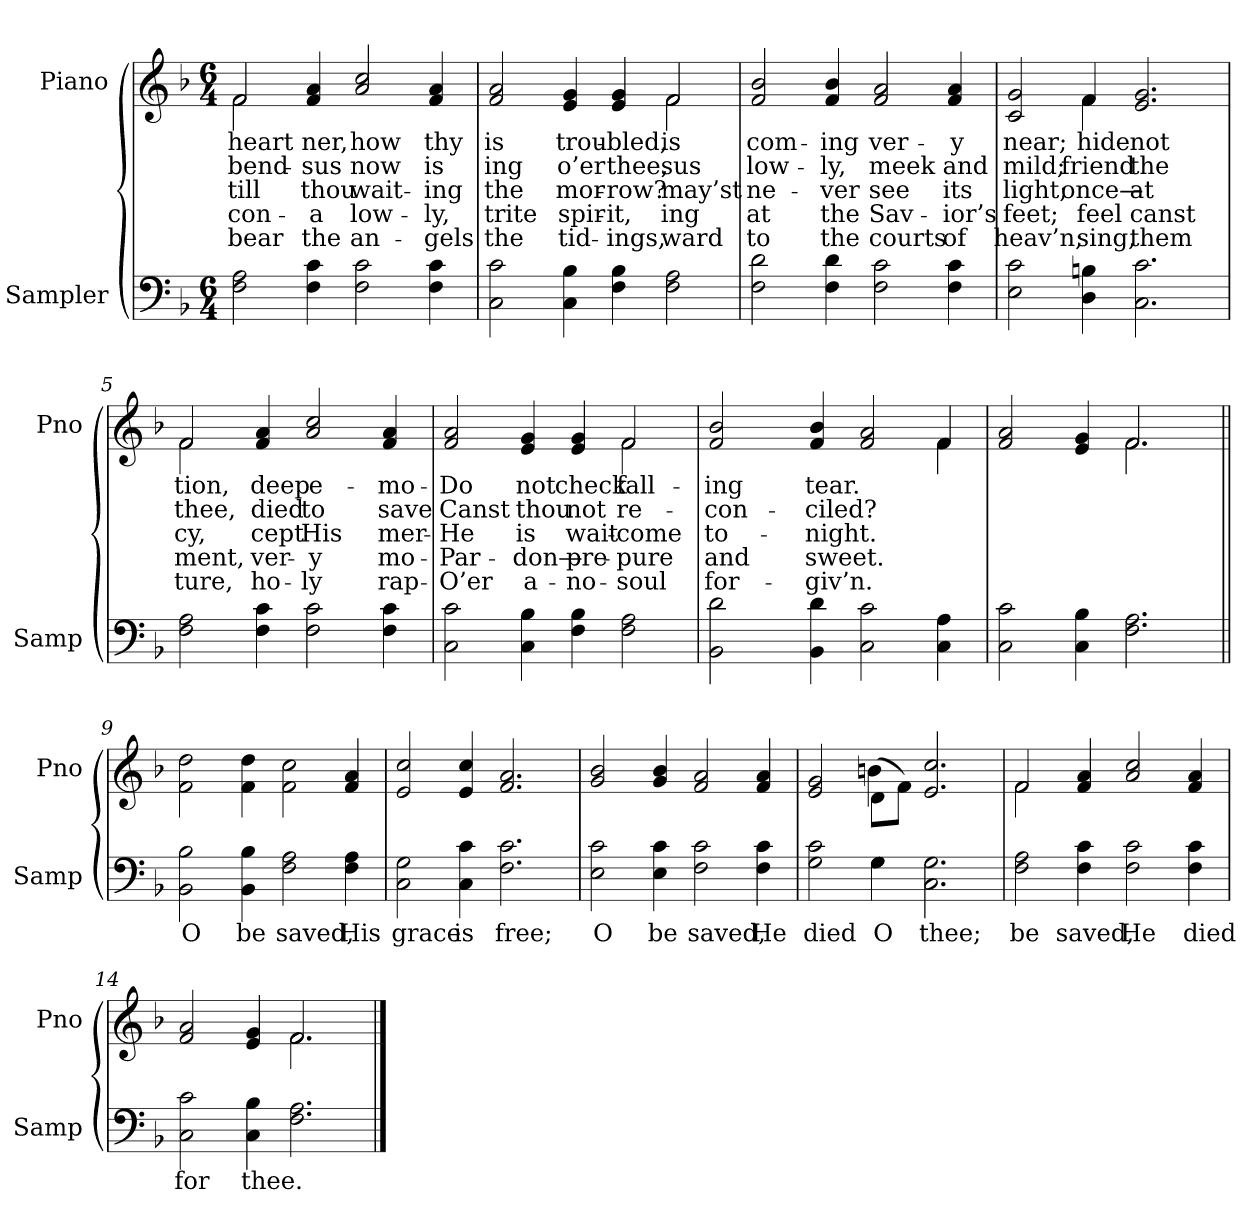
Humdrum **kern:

**kern	**text	**kern	**text	**text	**text	**text	**text
*part2	*part2	*part1	*part1	*part1	*part1	*part1	*part1
*staff2	*staff2	*staff1	*staff1	*staff1	*staff1	*staff1	*staff1
*I"Sampler	*	*I"Piano	*	*	*	*	*
*I'Samp	*	*I'Pno	*	*	*	*	*
*clefF4	*	*clefG2	*	*	*	*	*
*k[b-]	*	*k[b-]	*	*	*	*	*
*F:	*	*F:	*	*	*	*	*
*M6/4	*	*M6/4	*	*	*	*	*
=1	=1	=1	=1	=1	=1	=1	=1
*	*	*^	*	*	*	*	*
2F\ 2A\	.	2f/	2f	heart	bend-	till	con-	bear
4F\ 4c\	.	4f/ 4a/	1ryy	-ner,	-sus	thou	a	the
2F\ 2c\	.	2a/ 2cc/	.	how	now	wait-	low-	an-
4F\ 4c\	.	4f/ 4a/	.	thy	is	-ing	-ly,	-gels
=2	=2	=2	=2	=2	=2	=2	=2	=2
2C\ 2c\	.	2f/ 2a/	1ryy	is	-ing	the	-trite	the
4C\ 4B-\	.	4e/ 4g/	.	trou-	o’er	mor-	spir-	tid-
4F\ 4B-\	.	4e/ 4g/	.	-bled,	thee,	-row?	-it,	-ings,
2F\ 2A\	.	2f/	2f	is	-sus	may’st	-ing	-ward
*	*	*v	*v	*	*	*	*	*
=3	=3	=3	=3	=3	=3	=3	=3
2F\ 2d\	.	2f/ 2b-/	com-	low-	ne-	at	to
4F\ 4d\	.	4f/ 4b-/	-ing	-ly,	-ver	the	the
2F\ 2c\	.	2f/ 2a/	ver-	meek	see	Sav-	courts
4F\ 4c\	.	4f/ 4a/	-y	and	its	-ior’s	of
=4	=4	=4	=4	=4	=4	=4	=4
*	*	*^	*	*	*	*	*
2E\ 2c\	.	2c/ 2g/	2ryy	near;	mild;	light;	feet;	heav’n;
4D\ 4Bn\	.	4f/	4f	hide	friend	once—	feel	sing,
2.C\ 2.c\	.	2.e/ 2.g/	2.ryy	not	the	at	canst	them
=5	=5	=5	=5	=5	=5	=5	=5	=5
2F\ 2A\	.	2f/	2f	-tion,	thee,	-cy,	-ment,	-ture,
4F\ 4c\	.	4f/ 4a/	1ryy	deep	died	-cept	ver-	ho-
2F\ 2c\	.	2a/ 2cc/	.	e-	to	His	-y	-ly
4F\ 4c\	.	4f/ 4a/	.	-mo-	save	mer-	mo-	rap-
=6	=6	=6	=6	=6	=6	=6	=6	=6
2C\ 2c\	.	2f/ 2a/	1ryy	Do	Canst	He	Par-	O’er
4C\ 4B-\	.	4e/ 4g/	.	not	thou	is	-don—	a-
4F\ 4B-\	.	4e/ 4g/	.	check	not	wait-	pre-	-no-
2F\ 2A\	.	2f/	2f	fall-	re-	come	pure	soul
=7	=7	=7	=7	=7	=7	=7	=7	=7
2BB-\ 2d\	.	2f/ 2b-/	4ryy	-ing	-con-	to-	and	for-
*	*	*v	*v	*	*	*	*	*
4BB-\ 4d\	.	4f/ 4b-/	tear.	-ciled?	-night.	sweet.	-giv’n.
2C\ 2c\	.	2f/ 2a/	.	.	.	.	.
*	*	*^	*	*	*	*	*
4C\ 4A\	.	4f/	4f	.	.	.	.	.
=8	=8	=8	=8	=8	=8	=8	=8	=8
2C\ 2c\	.	2f/ 2a/	2.ryy	.	.	.	.	.
4C\ 4B-\	.	4e/ 4g/	.	.	.	.	.	.
2.F\ 2.A\	.	2.f/	2.f	.	.	.	.	.
=9||	=9||	=9||	=9||	=9||	=9||	=9||	=9||	=9||
!	!	!LO:TX:t=Refrain	!	!	!	!	!	!
*	*	*v	*v	*	*	*	*	*
2BB-\ 2B-\	O	2f\ 2dd\	.	.	.	.	.
4BB-\ 4B-\	be	4f\ 4dd\	.	.	.	.	.
2F\ 2A\	saved,	2f\ 2cc\	.	.	.	.	.
4F\ 4A\	His	4f/ 4a/	.	.	.	.	.
=10	=10	=10	=10	=10	=10	=10	=10
2C\ 2G\	grace	2e/ 2cc/	.	.	.	.	.
4C\ 4c\	is	4e/ 4cc/	.	.	.	.	.
2.F\ 2.c\	free;	2.f/ 2.a/	.	.	.	.	.
=11	=11	=11	=11	=11	=11	=11	=11
2E\ 2c\	O	2g/ 2b-/	.	.	.	.	.
4E\ 4c\	be	4g/ 4b-/	.	.	.	.	.
2F\ 2c\	saved,	2f/ 2a/	.	.	.	.	.
4F\ 4c\	He	4f/ 4a/	.	.	.	.	.
=12	=12	=12	=12	=12	=12	=12	=12
*^	*	*^	*	*	*	*	*
2G\ 2c\	2ryy	died	2e/ 2g/	2ryy	.	.	.	.	.
4G\	4G	O	(8d\L	4bn	.	.	.	.	.
.	.	.	8f\J)	.	.	.	.	.	.
2.C\ 2.G\	2.ryy	thee;	2.e/ 2.cc/	2.ryy	.	.	.	.	.
*v	*v	*	*	*	*	*	*	*	*
=13	=13	=13	=13	=13	=13	=13	=13	=13
2F\ 2A\	be	2f/	2f	.	.	.	.	.
4F\ 4c\	saved,	4f/ 4a/	1ryy	.	.	.	.	.
2F\ 2c\	He	2a/ 2cc/	.	.	.	.	.	.
4F\ 4c\	died	4f/ 4a/	.	.	.	.	.	.
=14	=14	=14	=14	=14	=14	=14	=14	=14
2C\ 2c\	for	2f/ 2a/	2.ryy	.	.	.	.	.
4C\ 4B-\	thee.	4e/ 4g/	.	.	.	.	.	.
2.F\ 2.A\	.	2.f/	2.f	.	.	.	.	.
*	*	*v	*v	*	*	*	*	*
==	==	==	==	==	==	==	==
*-	*-	*-	*-	*-	*-	*-	*-
